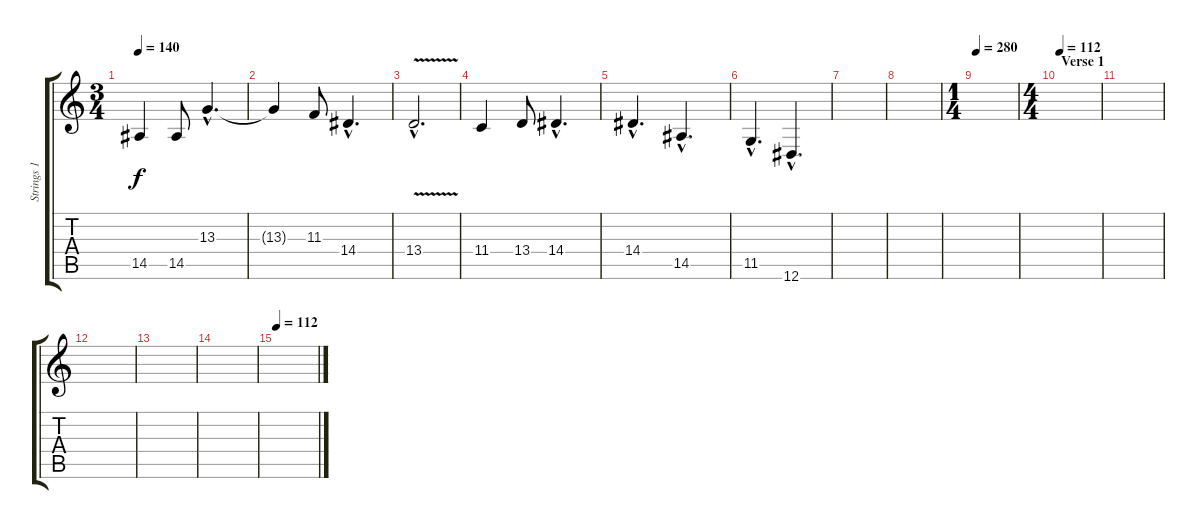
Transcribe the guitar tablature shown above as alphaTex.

\track ("Strings 1" "Strings 1") {instrument stringensemble1}
\staff {score tabs}
\tuning (Eb4 Bb3 Gb3 Db3 Ab2 Eb2) {hide}
\ts (3 4)
\tempo 140
\clef g2
\ks c
14.5.4{dy f} 14.5.8 13.3{hac}.4{d} |
13.3{t}.4 11.3.8 14.4{hac}.4{d} |
13.4{v hac}.2{d} |
11.4.4 13.4.8 14.4{hac}.4{d} |
14.4{hac}.4{d} 14.5{hac}.4{d} |
11.5{hac}.4{d} 12.6{hac}.4{d} |
|
|
\ts (1 4)
\tempo 280
|
\ts (4 4)
\section ("" "Verse 1")
\tempo 112
|
|
|
|
|
\tempo 112
